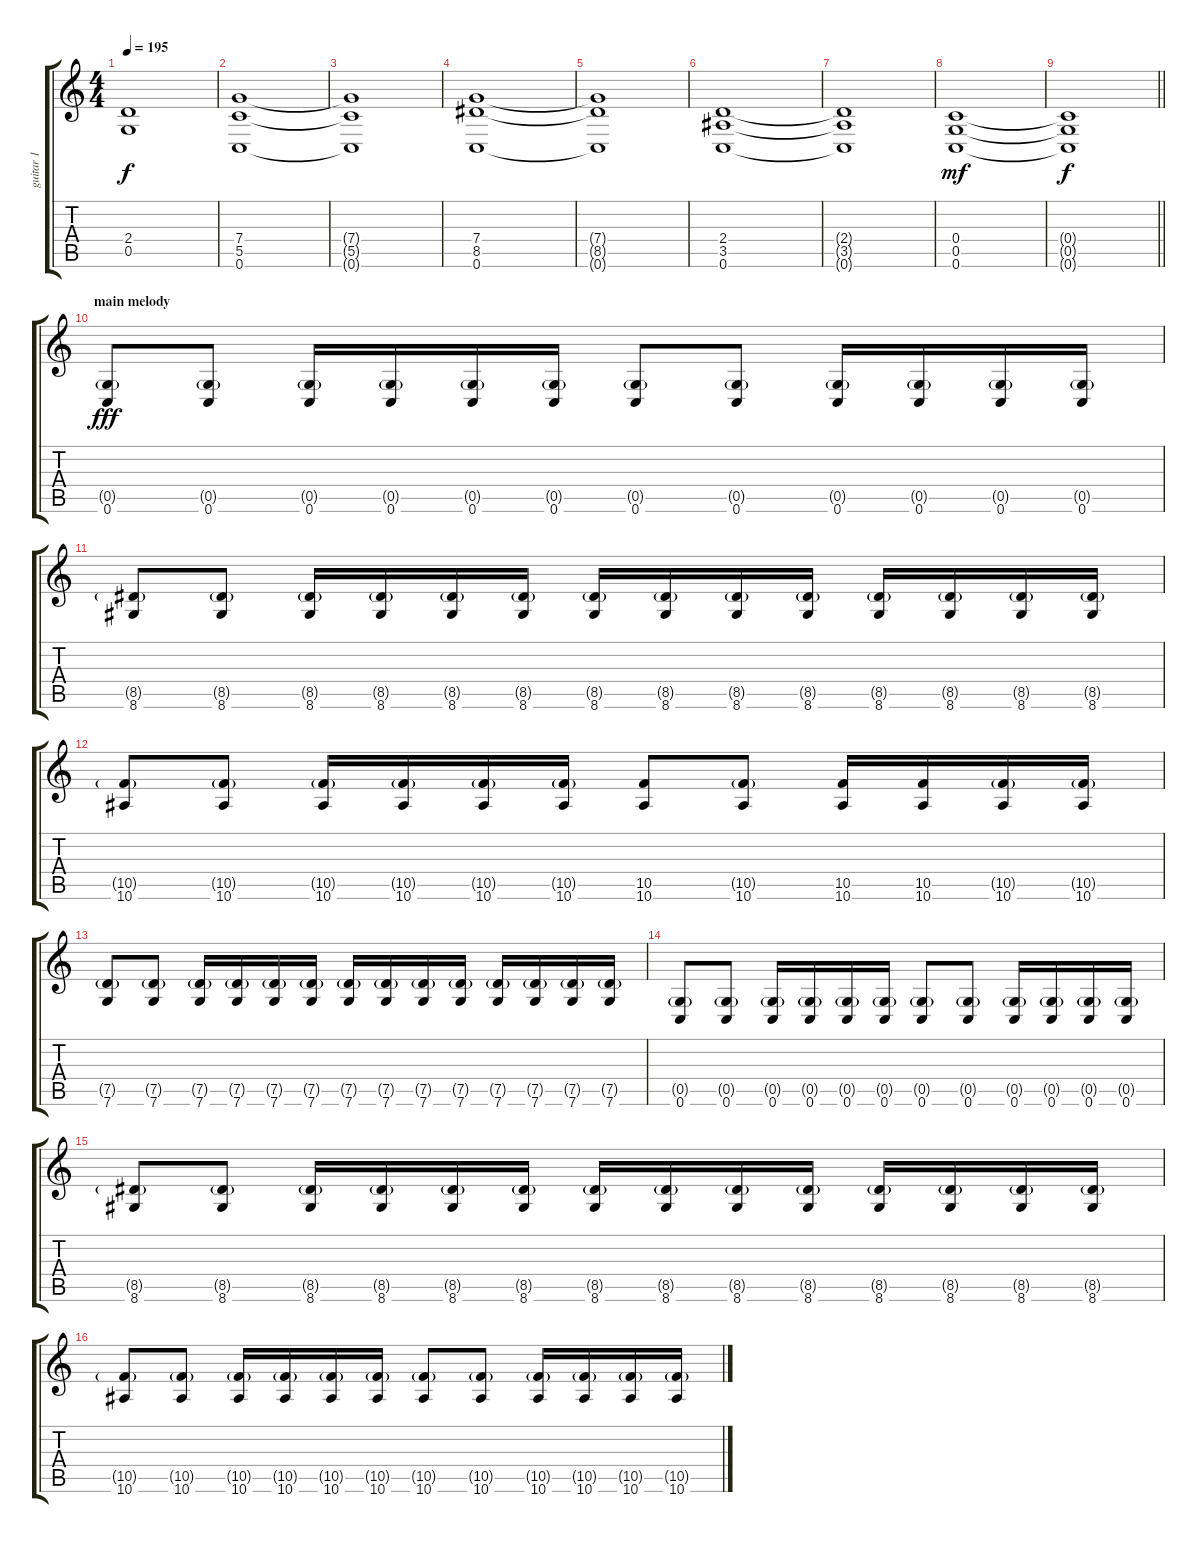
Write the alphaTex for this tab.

\track ("guitar 1" "guitar 1") {instrument distortionguitar}
\staff {score tabs}
\tuning (D4 A3 F3 C3 G2 C2) {hide}
\ts (4 4)
\tempo 195
\clef g2
\ks c
(2.4{t} 0.5{t}).1{dy f} |
(7.4 5.5 0.6).1 |
(7.4{t} 5.5{t} 0.6{t}).1 |
(7.4 8.5 0.6).1 |
(7.4{t} 8.5{t} 0.6{t}).1 |
(2.4 3.5 0.6).1 |
(2.4{t} 3.5{t} 0.6{t}).1 |
(0.4 0.5 0.6).1{dy mf} |
\barLineRight lightlight
(0.4{t} 0.5{t} 0.6{t}).1{dy f} |
\section ("" "main melody")
(0.5{g} 0.6).8{dy fff} (0.5{g} 0.6).8 (0.5{g} 0.6).16 (0.5{g} 0.6).16 (0.5{g} 0.6).16 (0.5{g} 0.6).16 (0.5{g} 0.6).8 (0.5{g} 0.6).8 (0.5{g} 0.6).16 (0.5{g} 0.6).16 (0.5{g} 0.6).16 (0.5{g} 0.6).16 |
(8.5{g} 8.6).8 (8.5{g} 8.6).8 (8.5{g} 8.6).16 (8.5{g} 8.6).16 (8.5{g} 8.6).16 (8.5{g} 8.6).16 (8.5{g} 8.6).16 (8.5{g} 8.6).16 (8.5{g} 8.6).16 (8.5{g} 8.6).16 (8.5{g} 8.6).16 (8.5{g} 8.6).16 (8.5{g} 8.6).16 (8.5{g} 8.6).16 |
(10.5{g} 10.6).8 (10.5{g} 10.6).8 (10.5{g} 10.6).16 (10.5{g} 10.6).16 (10.5{g} 10.6).16 (10.5{g} 10.6).16 (10.5 10.6).8 (10.5{g} 10.6).8 (10.5 10.6).16 (10.5 10.6).16 (10.5{g} 10.6).16 (10.5{g} 10.6).16 |
(7.5{g} 7.6).8 (7.5{g} 7.6).8 (7.5{g} 7.6).16 (7.5{g} 7.6).16 (7.5{g} 7.6).16 (7.5{g} 7.6).16 (7.5{g} 7.6).16 (7.5{g} 7.6).16 (7.5{g} 7.6).16 (7.5{g} 7.6).16 (7.5{g} 7.6).16 (7.5{g} 7.6).16 (7.5{g} 7.6).16 (7.5{g} 7.6).16 |
(0.5{g} 0.6).8 (0.5{g} 0.6).8 (0.5{g} 0.6).16 (0.5{g} 0.6).16 (0.5{g} 0.6).16 (0.5{g} 0.6).16 (0.5{g} 0.6).8 (0.5{g} 0.6).8 (0.5{g} 0.6).16 (0.5{g} 0.6).16 (0.5{g} 0.6).16 (0.5{g} 0.6).16 |
(8.5{g} 8.6).8 (8.5{g} 8.6).8 (8.5{g} 8.6).16 (8.5{g} 8.6).16 (8.5{g} 8.6).16 (8.5{g} 8.6).16 (8.5{g} 8.6).16 (8.5{g} 8.6).16 (8.5{g} 8.6).16 (8.5{g} 8.6).16 (8.5{g} 8.6).16 (8.5{g} 8.6).16 (8.5{g} 8.6).16 (8.5{g} 8.6).16 |
(10.5{g} 10.6).8 (10.5{g} 10.6).8 (10.5{g} 10.6).16 (10.5{g} 10.6).16 (10.5{g} 10.6).16 (10.5{g} 10.6).16 (10.5{g} 10.6).8 (10.5{g} 10.6).8 (10.5{g} 10.6).16 (10.5{g} 10.6).16 (10.5{g} 10.6).16 (10.5{g} 10.6).16
